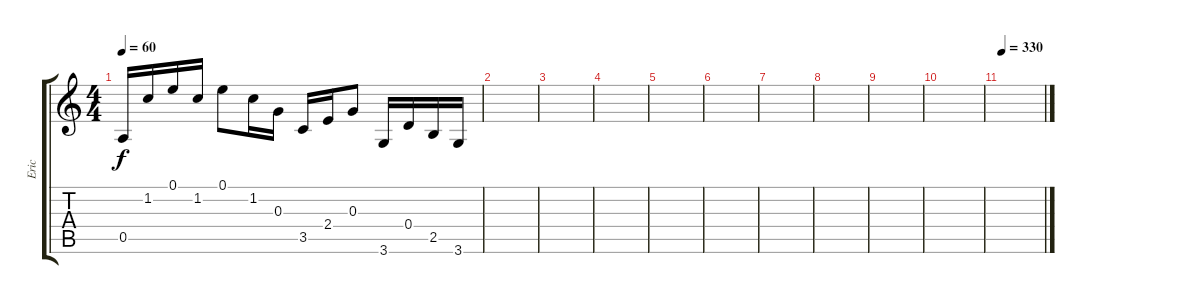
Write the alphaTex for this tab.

\track ("Eric" "Eric") {instrument acousticguitarsteel}
\staff {score tabs}
\tuning (E4 B3 G3 D3 A2 E2) {hide}
\ts (4 4)
\tempo 60
\clef g2
\ks c
0.5.16{dy f} 1.2.16 0.1.16 1.2.16 0.1.8 1.2.16 0.3.16 3.5.16 2.4.16 0.3.8 3.6.16 0.4.16 2.5.16 3.6.16 |
|
|
|
|
|
|
|
|
|
\tempo 330
